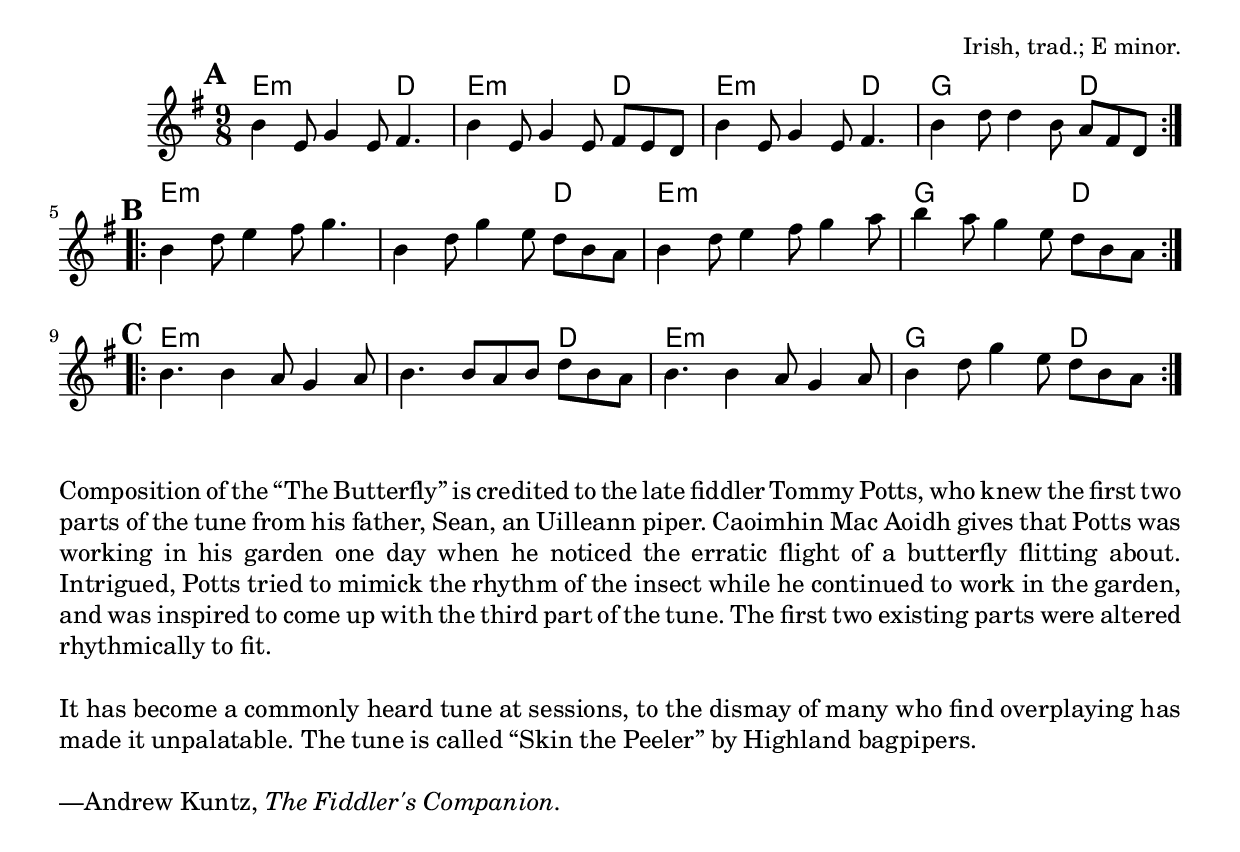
\version "2.18.2"
\include "util.ly"

\tocItem \markup "The Butterfly"

\score {
  <<
    \relative b' {
      \time 9/8
      \key e \minor

      \repeat volta 2 {
        \mark \default
        b4 e,8 g4 e8 fis4. |
        b4 e,8 g4 e8 fis8 e d |
        b'4 e,8 g4 e8 fis4. |
        b4 d8 d4 b8 a fis d |
      }

      \break

      \repeat volta 2 {
        \mark \default
        b'4 d8 e4 fis8 g4. |
        b,4 d8 g4 e8 d b a |
        b4 d8 e4 fis8 g4 a8 |
        b4 a8 g4 e8 d b a |
      }

      \break

      \repeat volta 2 {
        \mark \default
        b4. b4 a8 g4 a8 |
        b4. b8 a b d b a |
        b4. b4 a8 g4 a8 |
        b4 d8 g4 e8 d b a |
      }
    }

    \new ChordNames {
      \chordmode {
        \set chordChanges = ##t
        \time 9/8

        \repeat volta 2 {
          e2.:m d4. |
          e2.:m d4. |
          e2.:m d4. |
          g2. d4. |
        }

        \repeat volta 2 {
          e2.:m e4.:m |
          e2.:m d4. |
          e2.:m e4.:m |
          g2. d4. |
        }

        \repeat volta 2 {
          e2.:m e4.:m |
          e2.:m d4. |
          e2.:m e4.:m |
          g2. d4. |
        }
      }
    }
  >>

  \header {
    title = "The Butterfly"
    opus = "Irish, trad.; E minor."
  }
}

\markuplist {
  \paragraph {
    Composition of the “The Butterfly” is credited to the late fiddler Tommy Potts,
    who knew the first two parts of the tune from his father, Sean, an Uilleann piper.
    Caoimhin Mac Aoidh gives that Potts was working in his garden one day when he noticed
    the erratic flight of a butterfly flitting about. Intrigued, Potts tried to mimick
    the rhythm of the insect while he continued to work in the garden, and was inspired
    to come up with the third part of the tune. The first two existing parts were altered
    rhythmically to fit.
  }
  \paragraph {
    It has become a commonly heard tune at sessions, to the dismay of many who find
    overplaying has made it unpalatable. The tune is called “Skin the Peeler” by
    Highland bagpipers.
  }
  \paragraph {
    —Andrew Kuntz, \italic{The Fiddler's Companion.}
  }
}